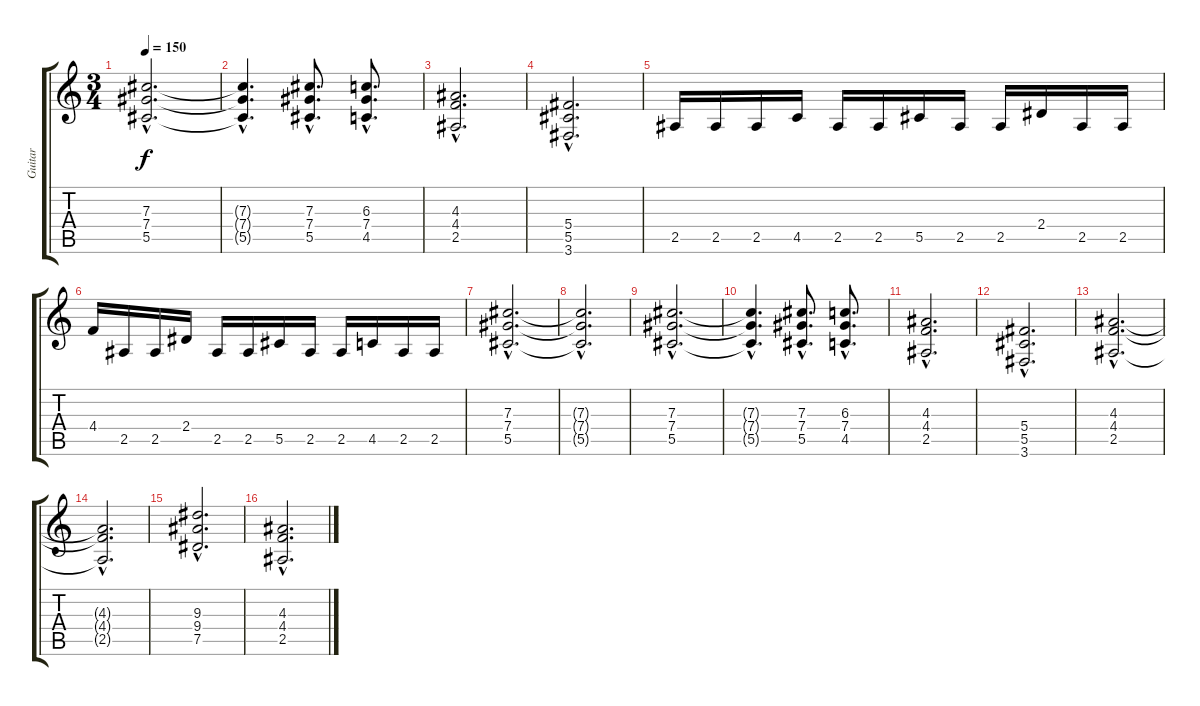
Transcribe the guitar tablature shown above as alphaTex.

\track ("Guitar" "Guitar") {instrument distortionguitar}
\staff {score tabs}
\tuning (Eb4 Bb3 Gb3 Db3 Ab2 Eb2) {hide}
\ts (3 4)
\tempo 150
\clef g2
\ks c
(7.3{hac} 7.4{hac} 5.5{hac}).2{d dy f} |
(7.3{hac t} 7.4{hac t} 5.5{hac t}).4{d} (7.3{hac} 7.4{hac} 5.5{hac}).8{d} (6.3{hac} 7.4{hac} 4.5{hac}).8{d} |
(4.3{hac} 4.4{hac} 2.5{hac}).2{d} |
(5.4{hac} 5.5{hac} 3.6{hac}).2{d} |
2.5.16 2.5.16 2.5.16 4.5.16 2.5.16 2.5.16 5.5.16 2.5.16 2.5.16 2.4.16 2.5.16 2.5.16 |
4.4.16 2.5.16 2.5.16 2.4.16 2.5.16 2.5.16 5.5.16 2.5.16 2.5.16 4.5.16 2.5.16 2.5.16 |
(7.3{hac} 7.4{hac} 5.5{hac}).2{d} |
(7.3{hac t} 7.4{hac t} 5.5{hac t}).2{d} |
(7.3{hac} 7.4{hac} 5.5{hac}).2{d} |
(7.3{hac t} 7.4{hac t} 5.5{hac t}).4{d} (7.3{hac} 7.4{hac} 5.5{hac}).8{d} (6.3{hac} 7.4{hac} 4.5{hac}).8{d} |
(4.3{hac} 4.4{hac} 2.5{hac}).2{d} |
(5.4{hac} 5.5{hac} 3.6{hac}).2{d} |
(4.3{hac} 4.4{hac} 2.5{hac}).2{d} |
(4.3{hac t} 4.4{hac t} 2.5{hac t}).2{d} |
(9.3{hac} 9.4{hac} 7.5{hac}).2{d} |
(4.3{hac} 4.4{hac} 2.5{hac}).2{d}
